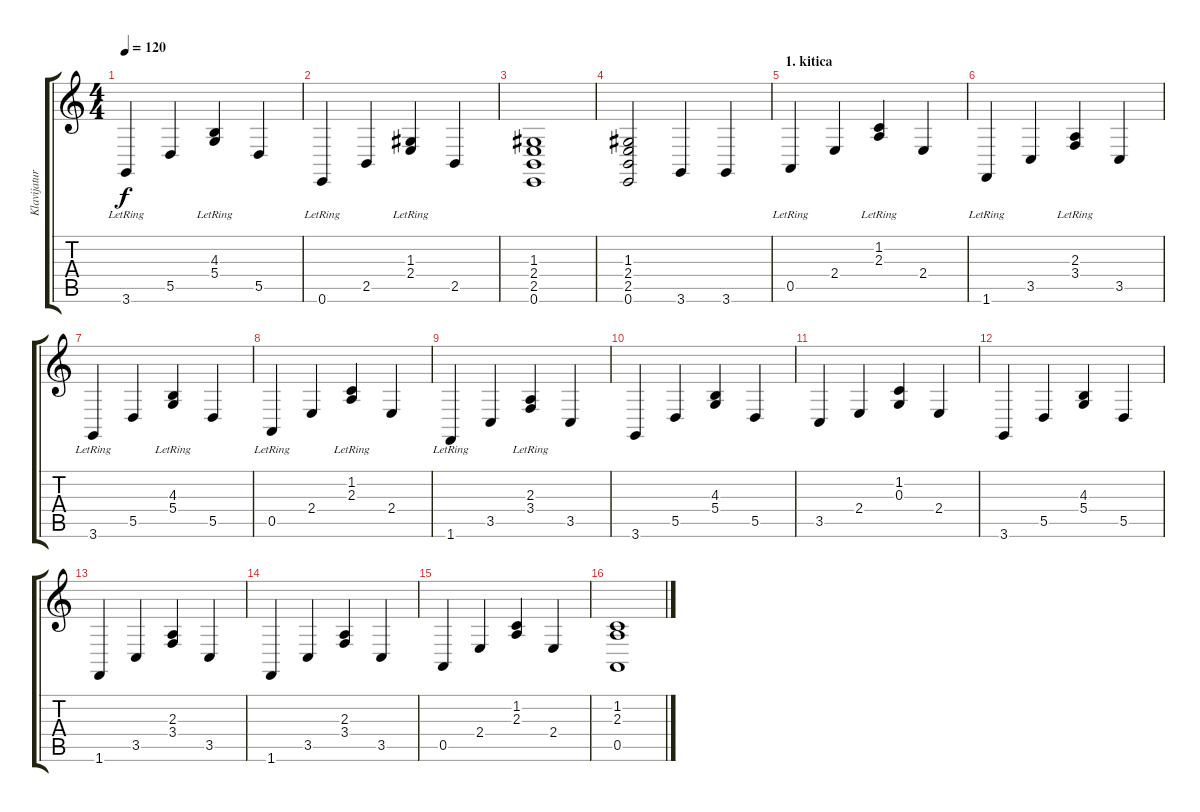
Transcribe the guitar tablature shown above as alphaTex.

\track ("Klavijature 1" "Klavijatur") {instrument acousticgrandpiano}
\staff {score tabs}
\tuning (E4 B3 G3 D3 A2 E2) {hide}
\ts (4 4)
\tempo 120
\clef g2
\ks c
3.6{lr}.4{dy f} 5.5.4 (4.3{lr} 5.4{lr}).4 5.5.4 |
0.6{lr}.4 2.5.4 (1.3{lr} 2.4{lr}).4 2.5.4 |
(1.3 2.4 2.5 0.6).1 |
(1.3 2.4 2.5 0.6).2 3.6.4 3.6.4 |
\section ("" "1. kitica")
0.5{lr}.4 2.4.4 (1.2{lr} 2.3{lr}).4 2.4.4 |
1.6{lr}.4 3.5.4 (2.3{lr} 3.4{lr}).4 3.5.4 |
3.6{lr}.4 5.5.4 (4.3{lr} 5.4{lr}).4 5.5.4 |
0.5{lr}.4 2.4.4 (1.2{lr} 2.3{lr}).4 2.4.4 |
1.6{lr}.4 3.5.4 (2.3{lr} 3.4{lr}).4 3.5.4 |
3.6.4 5.5.4 (4.3 5.4).4 5.5.4 |
3.5.4 2.4.4 (1.2 0.3).4 2.4.4 |
3.6.4 5.5.4 (4.3 5.4).4 5.5.4 |
1.6.4 3.5.4 (2.3 3.4).4 3.5.4 |
1.6.4 3.5.4 (2.3 3.4).4 3.5.4 |
0.5.4 2.4.4 (1.2 2.3).4 2.4.4 |
(1.2 2.3 0.5).1
